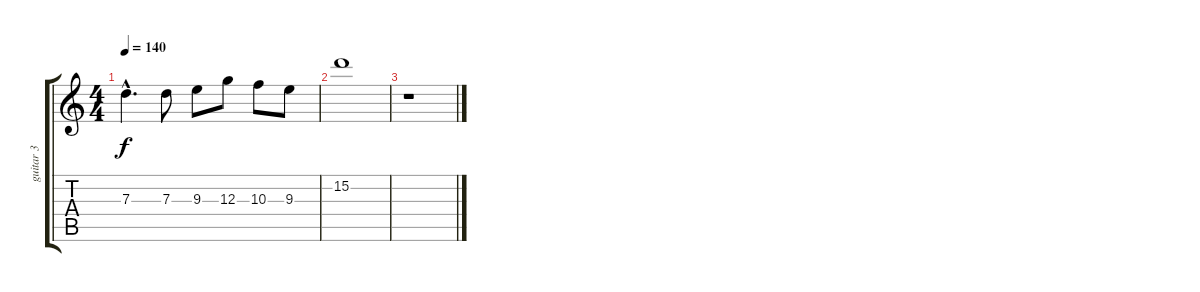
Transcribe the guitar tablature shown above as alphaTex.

\track ("guitar 3" "guitar 3") {instrument electricguitarclean}
\staff {score tabs}
\tuning (E4 B3 G3 D3 A2 E2) {hide}
\ts (4 4)
\tempo 140
\clef g2
\ks c
7.3{hac}.4{d dy f} 7.3.8 9.3.8 12.3.8 10.3.8 9.3.8 |
15.2.1 |
r.1
